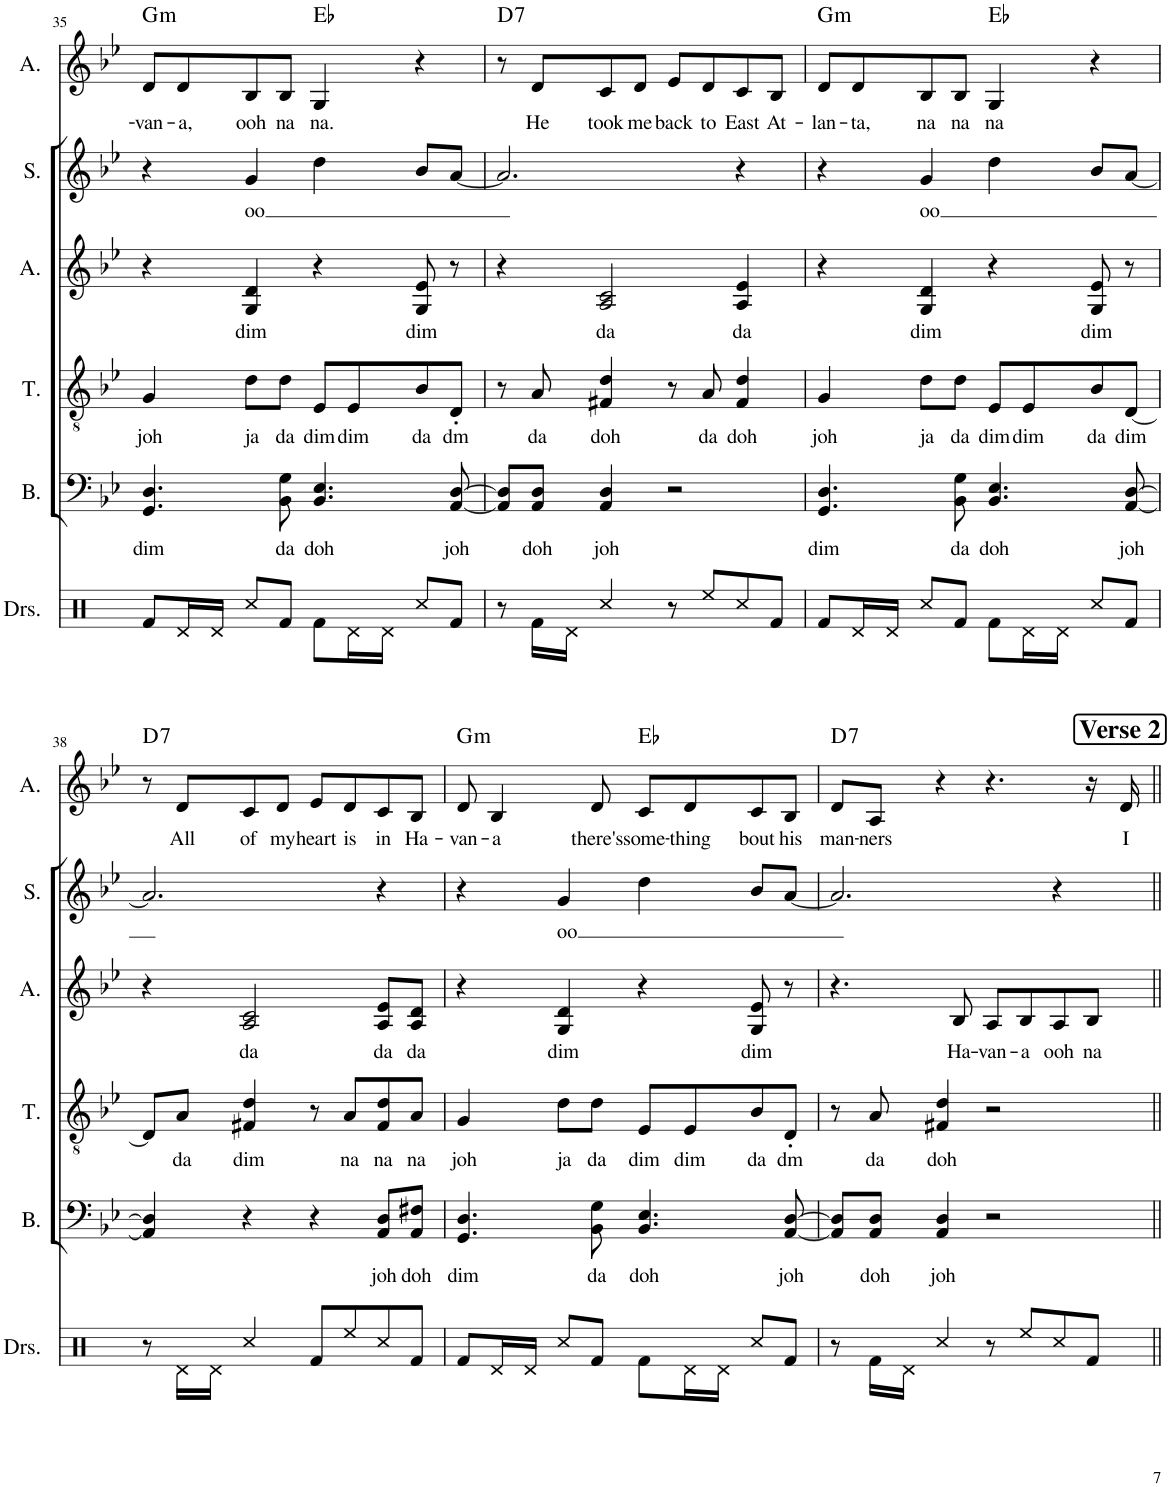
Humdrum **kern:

**kern	**kern	**text	**kern	**text	**kern	**text	**kern	**text	**kern	**text	**harte
*part6	*part5	*part5	*part4	*part4	*part3	*part3	*part2	*part2	*part1	*part1	*part1
*staff6	*staff5	*staff5	*staff4	*staff4	*staff3	*staff3	*staff2	*staff2	*staff1	*staff1	*
*I"Drumset	*I"Bass	*	*I"Tenor	*	*I"Alto	*	*I"Soprano	*	*I"Alto	*	*
*I'Drs.	*I'B.	*	*I'T.	*	*I'A.	*	*I'S.	*	*I'A.	*	*
!!LO:PB:g=z
*clefX	*clefF4	*	*clefGv2	*	*clefG2	*	*clefG2	*	*clefG2	*	*
*k[]	*k[b-e-]	*	*k[b-e-]	*	*k[b-e-]	*	*k[b-e-]	*	*k[b-e-]	*	*
*M4/4	*M4/4	*	*M4/4	*	*M4/4	*	*M4/4	*	*M4/4	*	*
=35	=35	=35	=35	=35	=35	=35	=35	=35	=35	=35	=35
!	!	!LO:LY:b	!	!LO:LY:b	!	!	!	!	!	!LO:LY:b	!LO:H:kt=m
8Rf/L	4.GG/ 4.D/	dim	4G/	joh	4r	.	4r	.	8d/L	-van-	G:min
!	!	!	!	!	!	!	!	!	!	!LO:LY:b	!
16Rd/L	.	.	.	.	.	.	.	.	8d/	-a,	.
16Rd/JJ	.	.	.	.	.	.	.	.	.	.	.
!	!	!	!	!LO:LY:b	!	!LO:LY:b	!	!LO:LY:b	!	!LO:LY:b	!
8Rcc/L	.	.	8d\L	ja	4G/ 4d/	dim	4g/	oo	8B-/	ooh	.
!	!	!LO:LY:b	!	!LO:LY:b	!	!	!	!	!	!LO:LY:b	!
8Rf/J	8BB-\ 8G\	da	8d\J	da	.	.	.	.	8B-/J	na	.
!	!	!LO:LY:b	!	!LO:LY:b	!	!	!	!	!	!LO:LY:b	!
8Rf\L	4.BB-/ 4.E-/	doh	8E-/L	dim	4r	.	4dd\	.	4G/	na.	Eb:maj
!	!	!	!	!LO:LY:b	!	!	!	!	!	!	!
16Rd\L	.	.	8E-/	dim	.	.	.	.	.	.	.
16Rd\JJ	.	.	.	.	.	.	.	.	.	.	.
!	!	!	!	!LO:LY:b	!	!LO:LY:b	!	!	!	!	!
8Rcc/L	.	.	8B-/	da	8G/ 8e-/	dim	8b-/L	.	4r	.	.
!	!	!LO:LY:b	!	!LO:LY:b	!	!	!	!	!	!	!
8Rf/J	[8AA/ [8D/	joh	8D'/J	dm	8r	.	[8a/J	.	.	.	.
=36	=36	=36	=36	=36	=36	=36	=36	=36	=36	=36	=36
!	!	!	!	!	!	!	!	!	!	!	!LO:H:kt=7
8r	8AA/] 8D/]L	.	8r	.	4r	.	2.a/]	.	8r	.	D:7
!	!	!LO:LY:b	!	!LO:LY:b	!	!	!	!	!	!LO:LY:b	!
16Rf\LL	8AA/ 8D/J	doh	8A/	da	.	.	.	.	8d/L	He	.
16Rd\JJ	.	.	.	.	.	.	.	.	.	.	.
!	!	!LO:LY:b	!	!LO:LY:b	!	!LO:LY:b	!	!	!	!LO:LY:b	!
4Rcc/	4AA/ 4D/	joh	4F#X/ 4d/	doh	2A/ 2c/	da	.	.	8c/	took	.
!	!	!	!	!	!	!	!	!	!	!LO:LY:b	!
.	.	.	.	.	.	.	.	.	8d/J	me	.
!	!	!	!	!	!	!	!	!	!	!LO:LY:b	!
8r	2r	.	8r	.	.	.	.	.	8e-/L	back	.
!	!	!	!	!LO:LY:b	!	!	!	!	!	!LO:LY:b	!
8Ree/L	.	.	8A/	da	.	.	.	.	8d/	to	.
!	!	!	!	!LO:LY:b	!	!LO:LY:b	!	!	!	!LO:LY:b	!
8Rcc/	.	.	4F#/ 4d/	doh	4A/ 4e-/	da	4r	.	8c/	East	.
!	!	!	!	!	!	!	!	!	!	!LO:LY:b	!
8Rf/J	.	.	.	.	.	.	.	.	8B-/J	At-	.
=37	=37	=37	=37	=37	=37	=37	=37	=37	=37	=37	=37
!	!	!LO:LY:b	!	!LO:LY:b	!	!	!	!	!	!LO:LY:b	!LO:H:kt=m
8Rf/L	4.GG/ 4.D/	dim	4G/	joh	4r	.	4r	.	8d/L	-lan-	G:min
!	!	!	!	!	!	!	!	!	!	!LO:LY:b	!
16Rd/L	.	.	.	.	.	.	.	.	8d/	-ta,	.
16Rd/JJ	.	.	.	.	.	.	.	.	.	.	.
!	!	!	!	!LO:LY:b	!	!LO:LY:b	!	!LO:LY:b	!	!LO:LY:b	!
8Rcc/L	.	.	8d\L	ja	4G/ 4d/	dim	4g/	oo	8B-/	na	.
!	!	!LO:LY:b	!	!LO:LY:b	!	!	!	!	!	!LO:LY:b	!
8Rf/J	8BB-\ 8G\	da	8d\J	da	.	.	.	.	8B-/J	na	.
!	!	!LO:LY:b	!	!LO:LY:b	!	!	!	!	!	!LO:LY:b	!
8Rf\L	4.BB-/ 4.E-/	doh	8E-/L	dim	4r	.	4dd\	.	4G/	na	Eb:maj
!	!	!	!	!LO:LY:b	!	!	!	!	!	!	!
16Rd\L	.	.	8E-/	dim	.	.	.	.	.	.	.
16Rd\JJ	.	.	.	.	.	.	.	.	.	.	.
!	!	!	!	!LO:LY:b	!	!LO:LY:b	!	!	!	!	!
8Rcc/L	.	.	8B-/	da	8G/ 8e-/	dim	8b-/L	.	4r	.	.
!	!	!LO:LY:b	!	!LO:LY:b	!	!	!	!	!	!	!
8Rf/J	[8AA/ [8D/	joh	[8D/J	dim	8r	.	[8a/J	.	.	.	.
!!LO:LB:g=z
=38	=38	=38	=38	=38	=38	=38	=38	=38	=38	=38	=38
!	!	!	!	!	!	!	!	!	!	!	!LO:H:kt=7
8r	4AA/] 4D/]	.	8D/L]	.	4r	.	2.a/]	.	8r	.	D:7
!	!	!	!	!LO:LY:b	!	!	!	!	!	!LO:LY:b	!
16Rd\LL	.	.	8A/J	da	.	.	.	.	8d/L	All	.
16Rd\JJ	.	.	.	.	.	.	.	.	.	.	.
!	!	!	!	!LO:LY:b	!	!LO:LY:b	!	!	!	!LO:LY:b	!
4Rcc/	4r	.	4F#X/ 4d/	dim	2A/ 2c/	da	.	.	8c/	of	.
!	!	!	!	!	!	!	!	!	!	!LO:LY:b	!
.	.	.	.	.	.	.	.	.	8d/J	my	.
!	!	!	!	!	!	!	!	!	!	!LO:LY:b	!
8Rf/L	4r	.	8r	.	.	.	.	.	8e-/L	heart	.
!	!	!	!	!LO:LY:b	!	!	!	!	!	!LO:LY:b	!
8Ree/	.	.	8A/L	na	.	.	.	.	8d/	is	.
!	!	!LO:LY:b	!	!LO:LY:b	!	!LO:LY:b	!	!	!	!LO:LY:b	!
8Rcc/	8AA/ 8D/L	joh	8F#/ 8d/	na	8A/ 8e-/L	da	4r	.	8c/	in	.
!	!	!LO:LY:b	!	!LO:LY:b	!	!LO:LY:b	!	!	!	!LO:LY:b	!
8Rf/J	8AA/ 8F#X/J	doh	8A/J	na	8A/ 8d/J	da	.	.	8B-/J	Ha-	.
=39	=39	=39	=39	=39	=39	=39	=39	=39	=39	=39	=39
!	!	!LO:LY:b	!	!LO:LY:b	!	!	!	!	!	!LO:LY:b	!LO:H:kt=m
8Rf/L	4.GG/ 4.D/	dim	4G/	joh	4r	.	4r	.	8d/	-van-	G:min
!	!	!	!	!	!	!	!	!	!	!LO:LY:b	!
16Rd/L	.	.	.	.	.	.	.	.	4B-/	-a	.
16Rd/JJ	.	.	.	.	.	.	.	.	.	.	.
!	!	!	!	!LO:LY:b	!	!LO:LY:b	!	!LO:LY:b	!	!	!
8Rcc/L	.	.	8d\L	ja	4G/ 4d/	dim	4g/	oo	.	.	.
!	!	!LO:LY:b	!	!LO:LY:b	!	!	!	!	!	!LO:LY:b	!
8Rf/J	8BB-\ 8G\	da	8d\J	da	.	.	.	.	8d/	there's	.
!	!	!LO:LY:b	!	!LO:LY:b	!	!	!	!	!	!LO:LY:b	!
8Rf\L	4.BB-/ 4.E-/	doh	8E-/L	dim	4r	.	4dd\	.	8c/L	some-	Eb:maj
!	!	!	!	!LO:LY:b	!	!	!	!	!	!LO:LY:b	!
16Rd\L	.	.	8E-/	dim	.	.	.	.	8d/	-thing	.
16Rd\JJ	.	.	.	.	.	.	.	.	.	.	.
!	!	!	!	!LO:LY:b	!	!LO:LY:b	!	!	!	!LO:LY:b	!
8Rcc/L	.	.	8B-/	da	8G/ 8e-/	dim	8b-/L	.	8c/	bout	.
!	!	!LO:LY:b	!	!LO:LY:b	!	!	!	!	!	!LO:LY:b	!
8Rf/J	[8AA/ [8D/	joh	8D'/J	dm	8r	.	[8a/J	.	8B-/J	his	.
!!LO:REH:place=s1:a:B:cj:fs=14:t=Verse 2:qo=3.75
=40	=40	=40	=40	=40	=40	=40	=40	=40	=40	=40	=40
!	!	!	!	!	!	!	!	!	!	!LO:LY:b	!LO:H:kt=7
8r	8AA/] 8D/]L	.	8r	.	4.r	.	2.a/]	.	8d/L	-man-	D:7
!	!	!LO:LY:b	!	!LO:LY:b	!	!	!	!	!	!LO:LY:b	!
16Rf\LL	8AA/ 8D/J	doh	8A/	da	.	.	.	.	8A/J	-ners	.
16Rd\JJ	.	.	.	.	.	.	.	.	.	.	.
!	!	!LO:LY:b	!	!LO:LY:b	!	!	!	!	!	!	!
4Rcc/	4AA/ 4D/	joh	4F#X/ 4d/	doh	.	.	.	.	4r	.	.
!	!	!	!	!	!	!LO:LY:b	!	!	!	!	!
.	.	.	.	.	8B-/	Ha-	.	.	.	.	.
!	!	!	!	!	!	!LO:LY:b	!	!	!	!	!
8r	2r	.	2r	.	8A/L	-van-	.	.	4.r	.	.
!	!	!	!	!	!	!LO:LY:b	!	!	!	!	!
8Ree/L	.	.	.	.	8B-/	-a	.	.	.	.	.
!	!	!	!	!	!	!LO:LY:b	!	!	!	!	!
8Rcc/	.	.	.	.	8A/	ooh	4r	.	.	.	.
!	!	!	!	!	!	!LO:LY:b	!	!	!	!	!
8Rf/J	.	.	.	.	8B-/J	na	.	.	16r	.	.
!	!	!	!	!	!	!	!	!	!	!LO:LY:b	!
.	.	.	.	.	.	.	.	.	16d/	I	.
=||	=||	=||	=||	=||	=||	=||	=||	=||	=||	=||	=||
*-	*-	*-	*-	*-	*-	*-	*-	*-	*-	*-	*-
